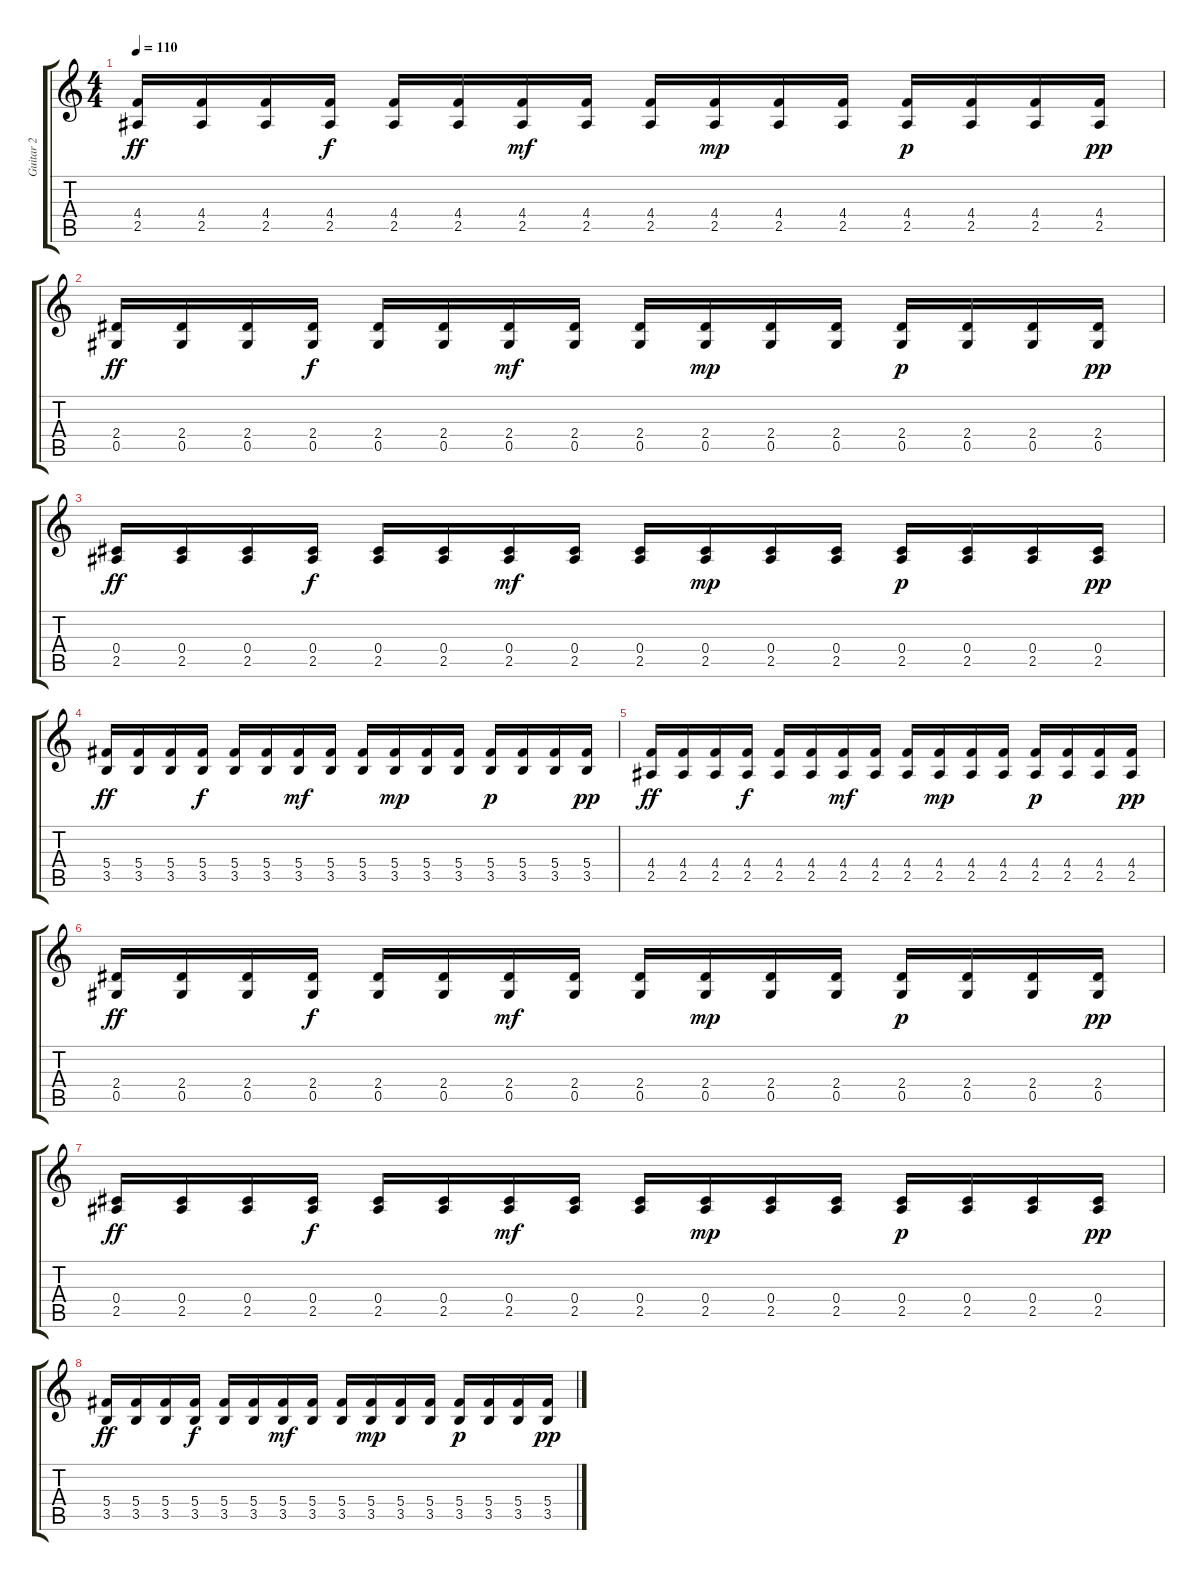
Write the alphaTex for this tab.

\track ("Guitar 2" "Guitar 2") {instrument distortionguitar}
\staff {score tabs}
\tuning (Eb4 Bb3 Gb3 Db3 Ab2 Eb2) {hide}
\ts (4 4)
\tempo 110
\clef g2
\ks c
(4.4 2.5).16{dy ff} (4.4 2.5).16 (4.4 2.5).16 (4.4 2.5).16{dy f} (4.4 2.5).16 (4.4 2.5).16 (4.4 2.5).16{dy mf} (4.4 2.5).16 (4.4 2.5).16 (4.4 2.5).16{dy mp} (4.4 2.5).16 (4.4 2.5).16 (4.4 2.5).16{dy p} (4.4 2.5).16 (4.4 2.5).16 (4.4 2.5).16{dy pp} |
(2.4 0.5).16{dy ff} (2.4 0.5).16 (2.4 0.5).16 (2.4 0.5).16{dy f} (2.4 0.5).16 (2.4 0.5).16 (2.4 0.5).16{dy mf} (2.4 0.5).16 (2.4 0.5).16 (2.4 0.5).16{dy mp} (2.4 0.5).16 (2.4 0.5).16 (2.4 0.5).16{dy p} (2.4 0.5).16 (2.4 0.5).16 (2.4 0.5).16{dy pp} |
(0.4 2.5).16{dy ff} (0.4 2.5).16 (0.4 2.5).16 (0.4 2.5).16{dy f} (0.4 2.5).16 (0.4 2.5).16 (0.4 2.5).16{dy mf} (0.4 2.5).16 (0.4 2.5).16 (0.4 2.5).16{dy mp} (0.4 2.5).16 (0.4 2.5).16 (0.4 2.5).16{dy p} (0.4 2.5).16 (0.4 2.5).16 (0.4 2.5).16{dy pp} |
(5.4 3.5).16{dy ff} (5.4 3.5).16 (5.4 3.5).16 (5.4 3.5).16{dy f} (5.4 3.5).16 (5.4 3.5).16 (5.4 3.5).16{dy mf} (5.4 3.5).16 (5.4 3.5).16 (5.4 3.5).16{dy mp} (5.4 3.5).16 (5.4 3.5).16 (5.4 3.5).16{dy p} (5.4 3.5).16 (5.4 3.5).16 (5.4 3.5).16{dy pp} |
(4.4 2.5).16{dy ff} (4.4 2.5).16 (4.4 2.5).16 (4.4 2.5).16{dy f} (4.4 2.5).16 (4.4 2.5).16 (4.4 2.5).16{dy mf} (4.4 2.5).16 (4.4 2.5).16 (4.4 2.5).16{dy mp} (4.4 2.5).16 (4.4 2.5).16 (4.4 2.5).16{dy p} (4.4 2.5).16 (4.4 2.5).16 (4.4 2.5).16{dy pp} |
(2.4 0.5).16{dy ff} (2.4 0.5).16 (2.4 0.5).16 (2.4 0.5).16{dy f} (2.4 0.5).16 (2.4 0.5).16 (2.4 0.5).16{dy mf} (2.4 0.5).16 (2.4 0.5).16 (2.4 0.5).16{dy mp} (2.4 0.5).16 (2.4 0.5).16 (2.4 0.5).16{dy p} (2.4 0.5).16 (2.4 0.5).16 (2.4 0.5).16{dy pp} |
(0.4 2.5).16{dy ff} (0.4 2.5).16 (0.4 2.5).16 (0.4 2.5).16{dy f} (0.4 2.5).16 (0.4 2.5).16 (0.4 2.5).16{dy mf} (0.4 2.5).16 (0.4 2.5).16 (0.4 2.5).16{dy mp} (0.4 2.5).16 (0.4 2.5).16 (0.4 2.5).16{dy p} (0.4 2.5).16 (0.4 2.5).16 (0.4 2.5).16{dy pp} |
(5.4 3.5).16{dy ff} (5.4 3.5).16 (5.4 3.5).16 (5.4 3.5).16{dy f} (5.4 3.5).16 (5.4 3.5).16 (5.4 3.5).16{dy mf} (5.4 3.5).16 (5.4 3.5).16 (5.4 3.5).16{dy mp} (5.4 3.5).16 (5.4 3.5).16 (5.4 3.5).16{dy p} (5.4 3.5).16 (5.4 3.5).16 (5.4 3.5).16{dy pp}
